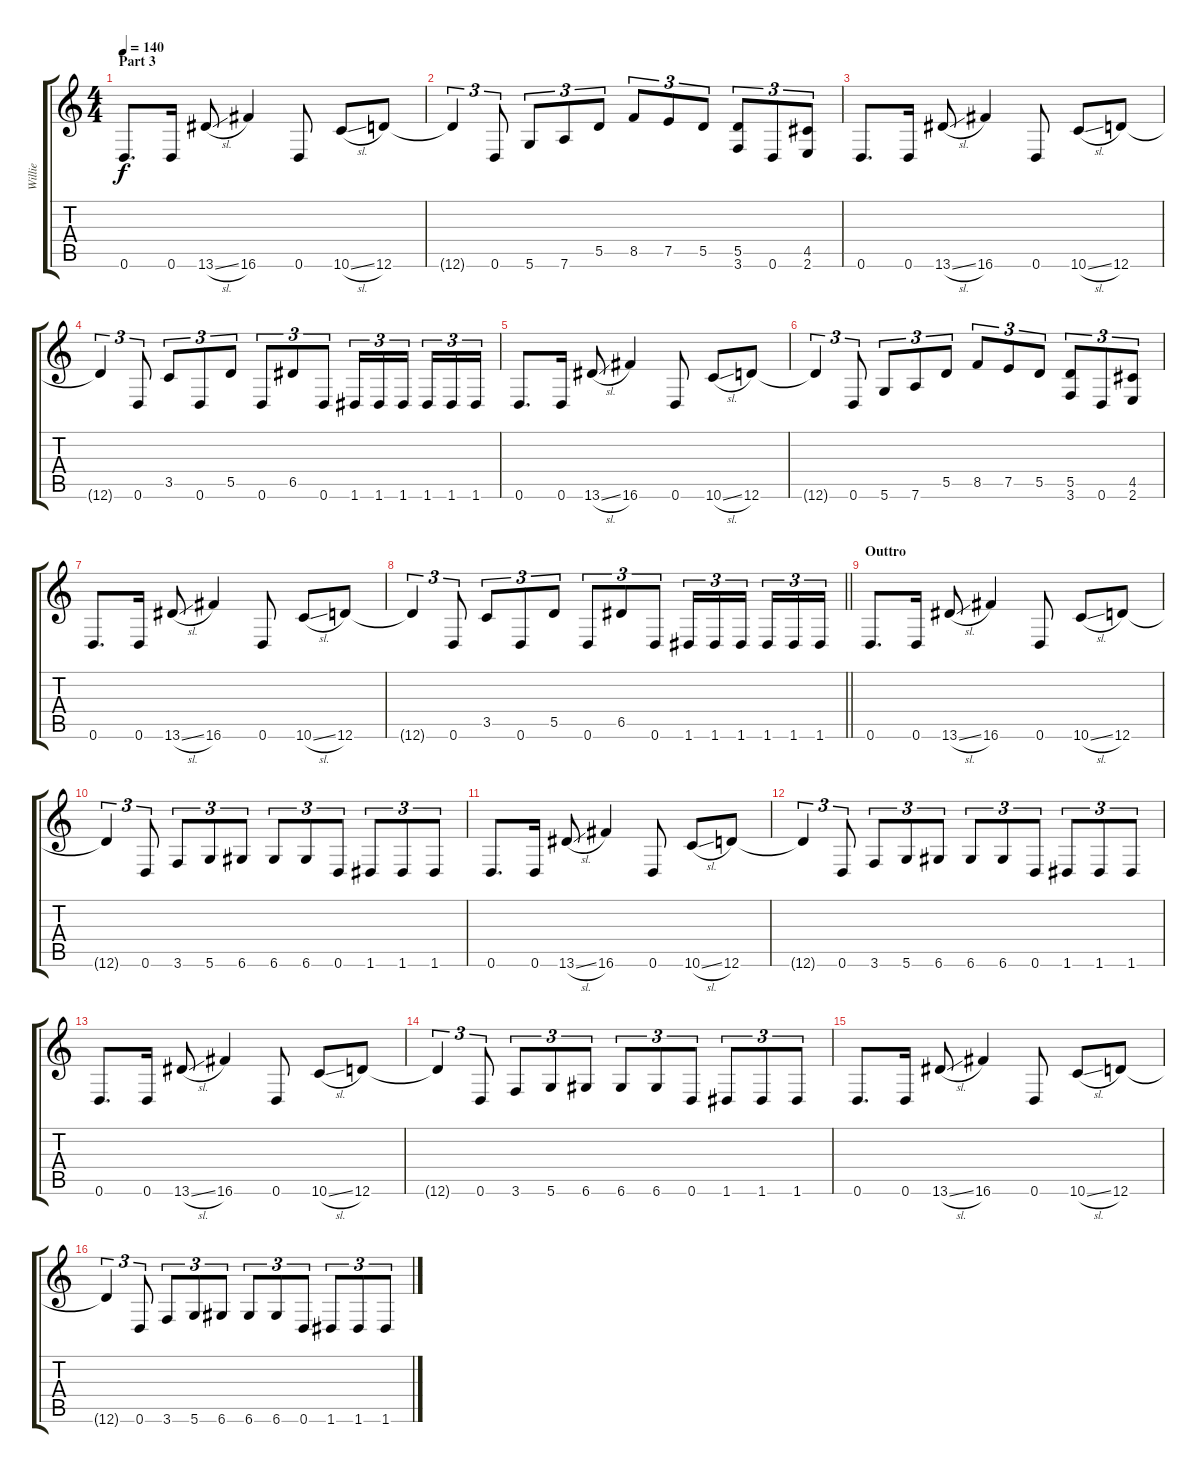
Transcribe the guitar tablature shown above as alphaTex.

\track ("Willie" "Willie") {instrument distortionguitar}
\staff {score tabs}
\tuning (E4 B3 G3 D3 A2 D2) {hide}
\ts (4 4)
\section ("" "Part 3")
\tempo 140
\clef g2
\ks c
0.6.8{d dy f} 0.6.16 13.6{sl}.8 16.6.4 0.6.8 10.6{sl}.8 12.6.8 |
12.6{t}.4{tu (3 2)} 0.6.8{tu (3 2)} 5.6.8{tu (3 2)} 7.6.8{tu (3 2)} 5.5.8{tu (3 2)} 8.5.8{tu (3 2)} 7.5.8{tu (3 2)} 5.5.8{tu (3 2)} (5.5 3.6).8{tu (3 2)} 0.6.8{tu (3 2)} (4.5 2.6).8{tu (3 2)} |
0.6.8{d} 0.6.16 13.6{sl}.8 16.6.4 0.6.8 10.6{sl}.8 12.6.8 |
12.6{t}.4{tu (3 2)} 0.6.8{tu (3 2)} 3.5.8{tu (3 2)} 0.6.8{tu (3 2)} 5.5.8{tu (3 2)} 0.6.8{tu (3 2)} 6.5.8{tu (3 2)} 0.6.8{tu (3 2)} 1.6.16{tu (3 2)} 1.6.16{tu (3 2)} 1.6.16{tu (3 2) beam splitsecondary} 1.6.16{tu (3 2)} 1.6.16{tu (3 2)} 1.6.16{tu (3 2)} |
0.6.8{d} 0.6.16 13.6{sl}.8 16.6.4 0.6.8 10.6{sl}.8 12.6.8 |
12.6{t}.4{tu (3 2)} 0.6.8{tu (3 2)} 5.6.8{tu (3 2)} 7.6.8{tu (3 2)} 5.5.8{tu (3 2)} 8.5.8{tu (3 2)} 7.5.8{tu (3 2)} 5.5.8{tu (3 2)} (5.5 3.6).8{tu (3 2)} 0.6.8{tu (3 2)} (4.5 2.6).8{tu (3 2)} |
0.6.8{d} 0.6.16 13.6{sl}.8 16.6.4 0.6.8 10.6{sl}.8 12.6.8 |
\barLineRight lightlight
12.6{t}.4{tu (3 2)} 0.6.8{tu (3 2)} 3.5.8{tu (3 2)} 0.6.8{tu (3 2)} 5.5.8{tu (3 2)} 0.6.8{tu (3 2)} 6.5.8{tu (3 2)} 0.6.8{tu (3 2)} 1.6.16{tu (3 2)} 1.6.16{tu (3 2)} 1.6.16{tu (3 2) beam splitsecondary} 1.6.16{tu (3 2)} 1.6.16{tu (3 2)} 1.6.16{tu (3 2)} |
\section ("" "Outtro")
0.6.8{d} 0.6.16 13.6{sl}.8 16.6.4 0.6.8 10.6{sl}.8 12.6.8 |
12.6{t}.4{tu (3 2)} 0.6.8{tu (3 2)} 3.6.8{tu (3 2)} 5.6.8{tu (3 2)} 6.6.8{tu (3 2)} 6.6.8{tu (3 2)} 6.6.8{tu (3 2)} 0.6.8{tu (3 2)} 1.6.8{tu (3 2)} 1.6.8{tu (3 2)} 1.6.8{tu (3 2)} |
0.6.8{d} 0.6.16 13.6{sl}.8 16.6.4 0.6.8 10.6{sl}.8 12.6.8 |
12.6{t}.4{tu (3 2)} 0.6.8{tu (3 2)} 3.6.8{tu (3 2)} 5.6.8{tu (3 2)} 6.6.8{tu (3 2)} 6.6.8{tu (3 2)} 6.6.8{tu (3 2)} 0.6.8{tu (3 2)} 1.6.8{tu (3 2)} 1.6.8{tu (3 2)} 1.6.8{tu (3 2)} |
0.6.8{d} 0.6.16 13.6{sl}.8 16.6.4 0.6.8 10.6{sl}.8 12.6.8 |
12.6{t}.4{tu (3 2)} 0.6.8{tu (3 2)} 3.6.8{tu (3 2)} 5.6.8{tu (3 2)} 6.6.8{tu (3 2)} 6.6.8{tu (3 2)} 6.6.8{tu (3 2)} 0.6.8{tu (3 2)} 1.6.8{tu (3 2)} 1.6.8{tu (3 2)} 1.6.8{tu (3 2)} |
0.6.8{d} 0.6.16 13.6{sl}.8 16.6.4 0.6.8 10.6{sl}.8 12.6.8 |
12.6{t}.4{tu (3 2)} 0.6.8{tu (3 2)} 3.6.8{tu (3 2)} 5.6.8{tu (3 2)} 6.6.8{tu (3 2)} 6.6.8{tu (3 2)} 6.6.8{tu (3 2)} 0.6.8{tu (3 2)} 1.6.8{tu (3 2)} 1.6.8{tu (3 2)} 1.6.8{tu (3 2)}
